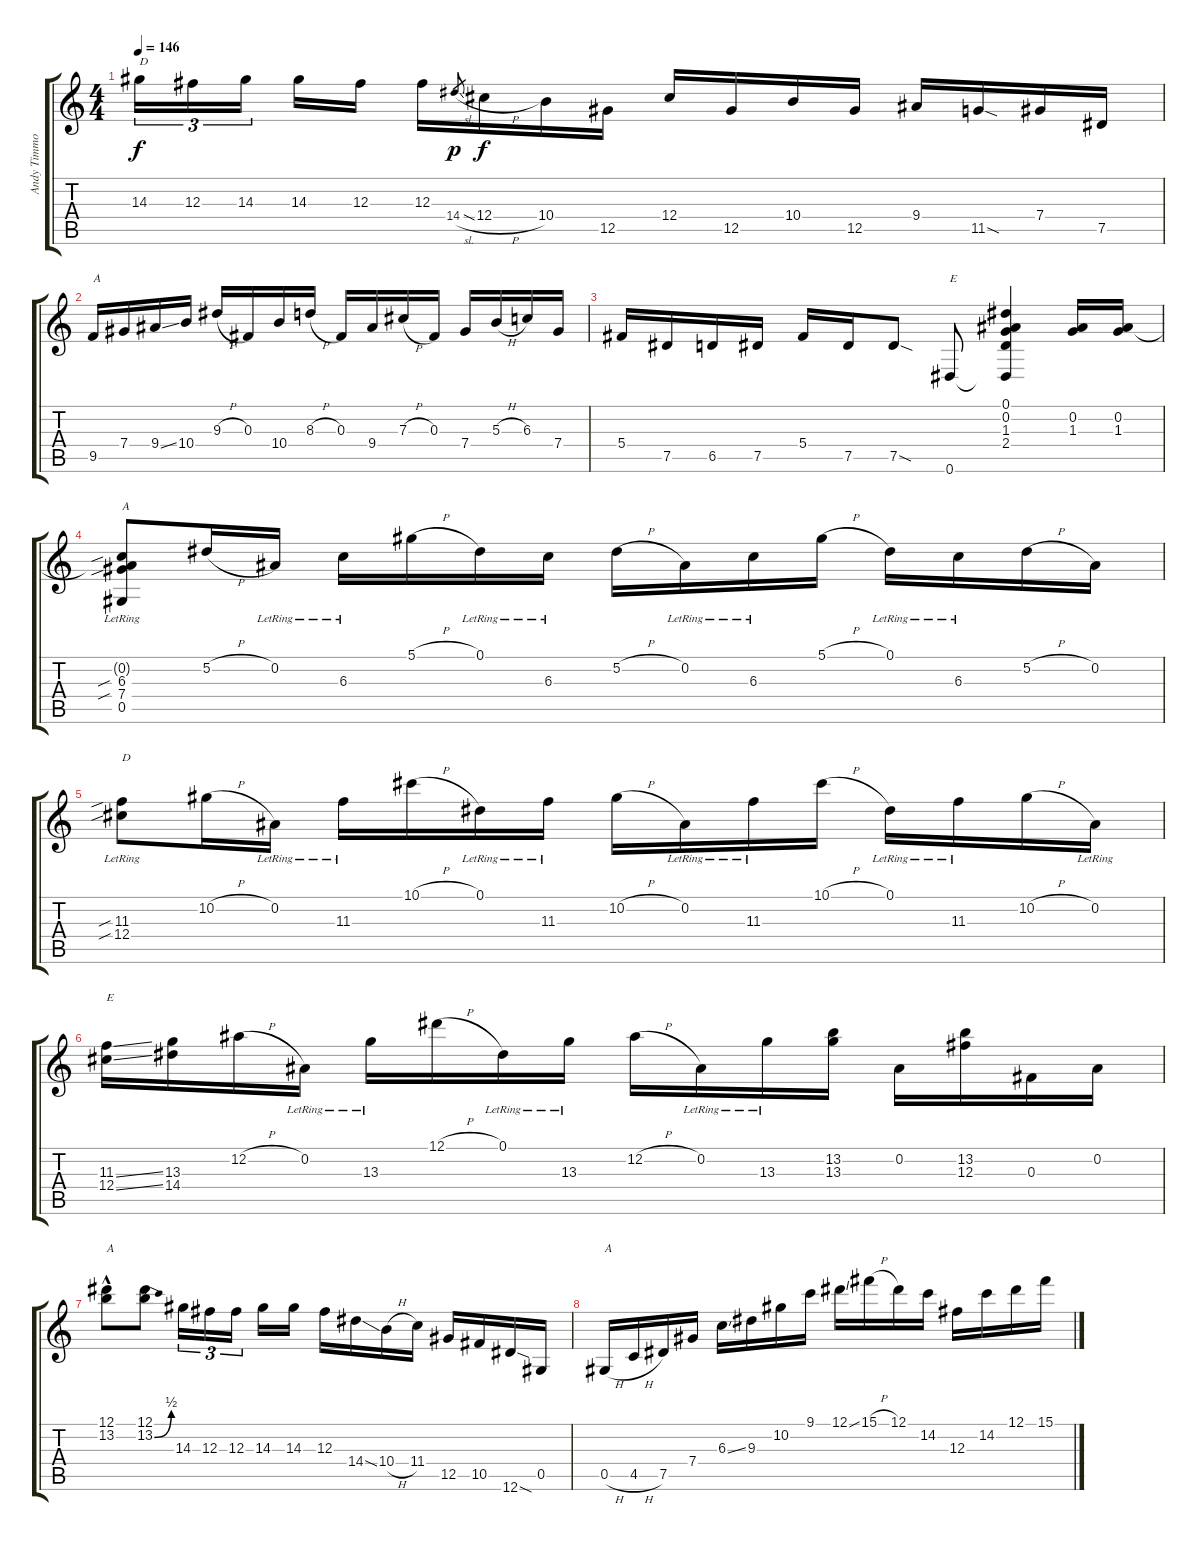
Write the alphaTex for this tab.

\track ("Andy Timmons" "Andy Timmo") {instrument electricguitarclean}
\staff {score tabs}
\tuning (Eb4 Bb3 Gb3 Db3 Ab2 Eb2) {hide}
\ts (4 4)
\tempo 146
\clef g2
\ks c
14.3.16{tu (3 2) txt "D" dy f} 12.3.16{tu (3 2)} 14.3.16{tu (3 2)} 14.3.16 12.3.16 12.3.16 14.4{sl}.8{gr dy p} 12.4{h}.16{dy f} 10.4.16 12.5.16 12.4.16 12.5.16 10.4.16 12.5.16 9.4.16 11.5{sod}.16 7.4.16 7.5.16 |
9.5.16{txt "A"} 7.4.16 9.4{ss}.16 10.4.16 9.3{h}.16 0.3.16 10.4.16 8.3{h}.16 0.3.16 9.4.16 7.3{h}.16 0.3.16 7.4.16 5.3{h}.16 6.3.16 7.4.16 |
5.4.16 7.5.16 6.5.16 7.5.16 5.4.16 7.5.16 7.5{sod}.8 0.6.8{txt "E"} (0.1 0.2 1.3 2.4 0.6{t}).4 (0.2 1.3).16 (0.2 1.3).16 |
(0.2{t} 6.3{sib lr} 7.4{sib lr} 0.5{lr}).8{txt "A"} 5.2{h}.16 0.2{lr}.16 6.3{lr}.16 5.1{h}.16 0.1{lr}.16 6.3{lr}.16 5.2{h}.16 0.2{lr}.16 6.3{lr}.16 5.1{h}.16 0.1{lr}.16 6.3{lr}.16 5.2{h}.16 0.2.16 |
(11.3{sib lr} 12.4{sib lr}).8{txt "D"} 10.2{h}.16 0.2{lr}.16 11.3{lr}.16 10.1{h}.16 0.1{lr}.16 11.3{lr}.16 10.2{h}.16 0.2{lr}.16 11.3{lr}.16 10.1{h}.16 0.1{lr}.16 11.3{lr}.16 10.2{h}.16 0.2{lr}.16 |
(11.3{ss} 12.4{ss}).16{txt "E"} (13.3 14.4).16 12.2{h}.16 0.2{lr}.16 13.3{lr}.16 12.1{h}.16 0.1{lr}.16 13.3{lr}.16 12.2{h}.16 0.2{lr}.16 13.3{lr}.16 (13.2 13.3).16 0.2.16 (13.2 12.3).16 0.3.16 0.2.16 |
(12.1{hac} 13.2{hac}).8{txt "A"} (12.1 13.2{be (bend 0 0 60 2)}).8 14.3.16{tu (3 2)} 12.3.16{tu (3 2)} 12.3.16{tu (3 2)} 14.3.16 14.3.16 12.3.16 14.4{ss}.16 10.4{h}.16 11.4.16 12.5.16 10.5.16 12.6{sod}.16 0.5.16 |
0.5{h}.16{txt "A"} 4.5{h}.16 7.5.16 7.4.16 6.3{ss}.16 9.3.16 10.2.16 9.1.16 12.1{ss}.16 15.1{h}.16 12.1.16 14.2.16 12.3.16 14.2.16 12.1.16 15.1{ss}.16
